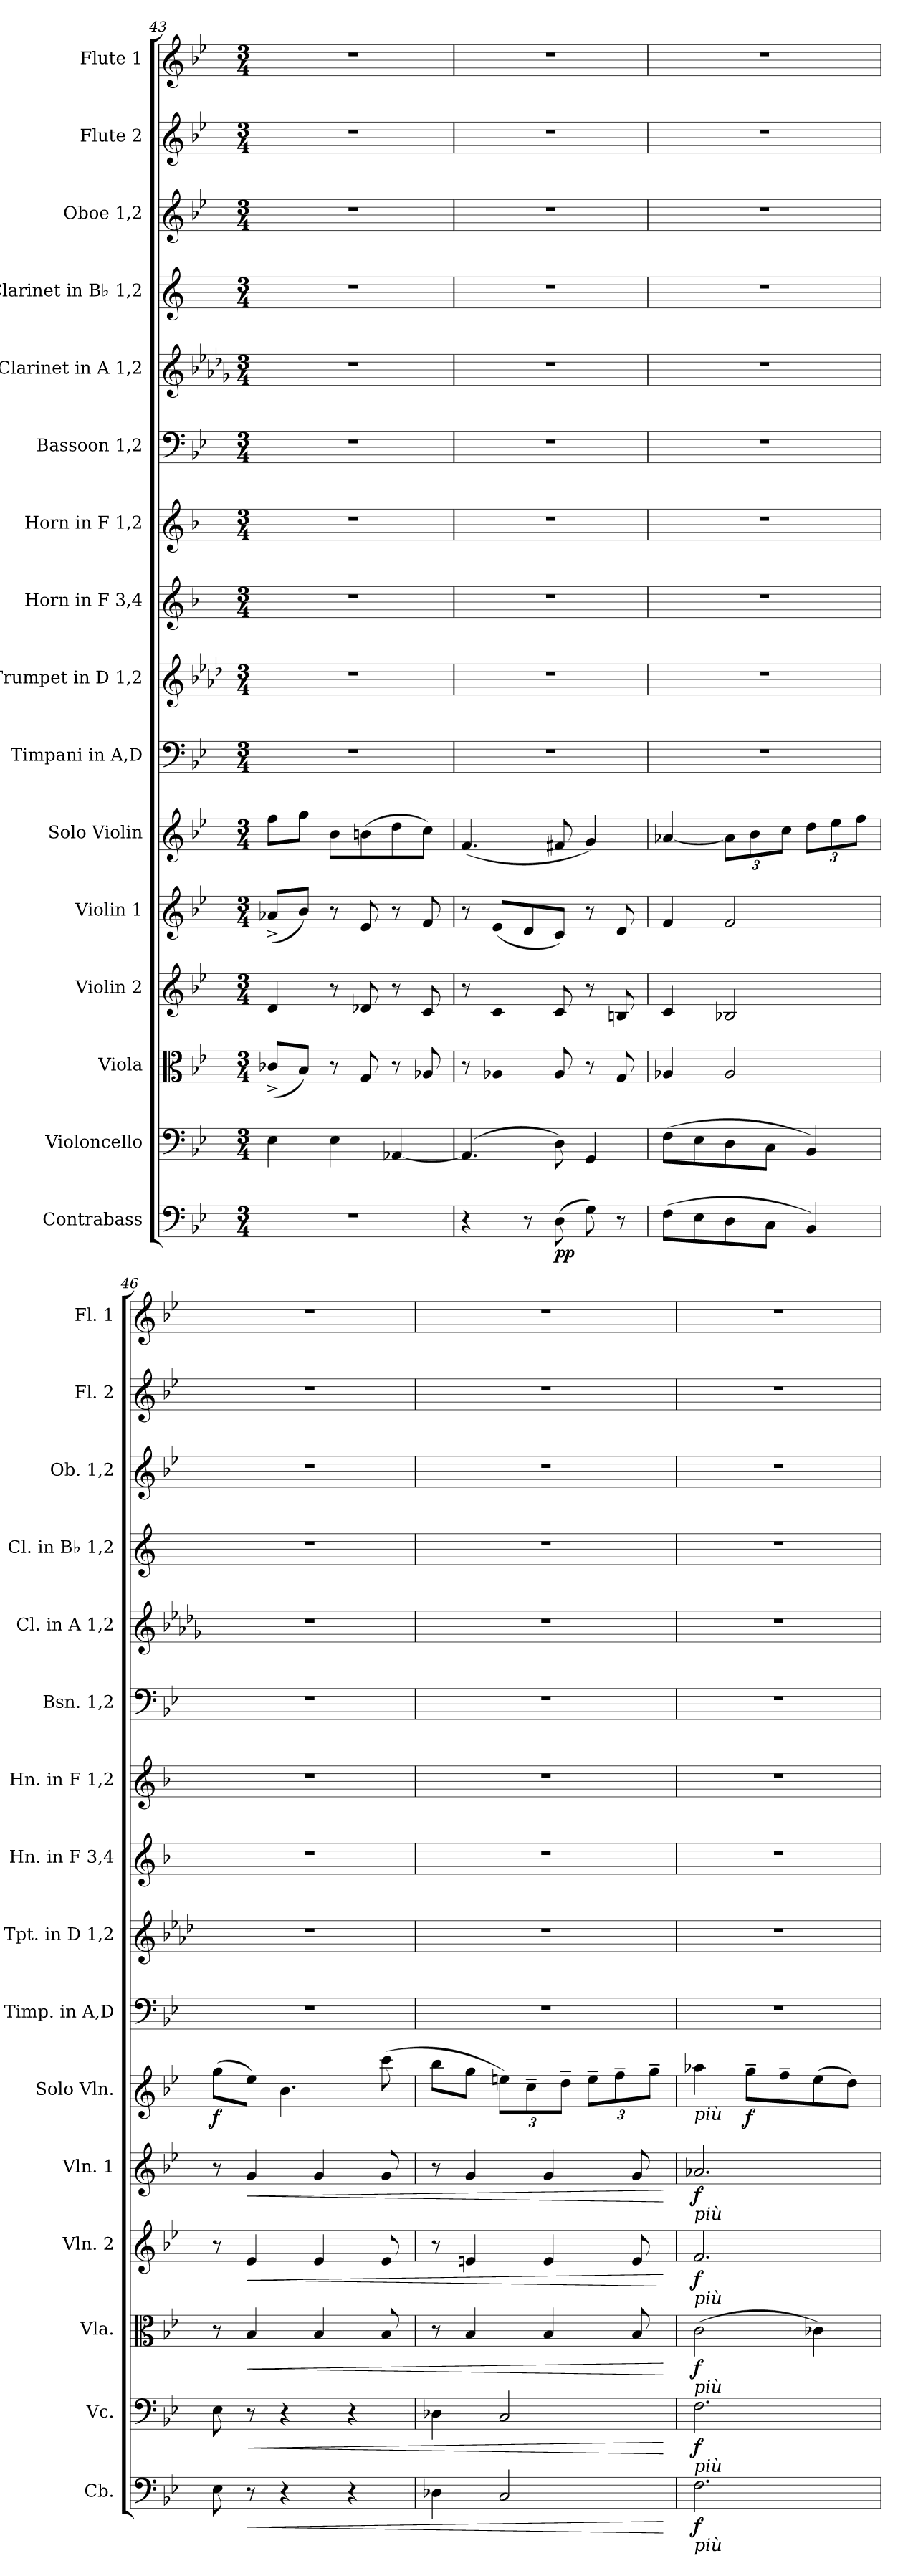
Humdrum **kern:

**kern	**dynam	**kern	**dynam	**kern	**dynam	**kern	**dynam	**kern	**dynam	**kern	**dynam	**kern	**kern	**kern	**kern	**kern	**kern	**kern	**kern	**kern	**kern
*part16	*part16	*part15	*part15	*part14	*part14	*part13	*part13	*part12	*part12	*part11	*part11	*part10	*part9	*part8	*part7	*part6	*part5	*part4	*part3	*part2	*part1
*staff16	*staff16	*staff15	*staff15	*staff14	*staff14	*staff13	*staff13	*staff12	*staff12	*staff11	*staff11	*staff10	*staff9	*staff8	*staff7	*staff6	*staff5	*staff4	*staff3	*staff2	*staff1
*I"Contrabass	*	*I"Violoncello	*	*I"Viola	*	*I"Violin 2	*	*I"Violin 1	*	*I"Solo Violin	*	*I"Timpani in A,D	*I"Trumpet in D 1,2	*I"Horn in F 3,4	*I"Horn in F 1,2	*I"Bassoon 1,2	*I"Clarinet in A 1,2	*I"Clarinet in B♭ 1,2	*I"Oboe 1,2	*I"Flute 2	*I"Flute 1
*I'Cb.	*	*I'Vc.	*	*I'Vla.	*	*I'Vln. 2	*	*I'Vln. 1	*	*I'Solo Vln.	*	*I'Timp. in A,D	*I'Tpt. in D 1,2	*I'Hn. in F 3,4	*I'Hn. in F 1,2	*I'Bsn. 1,2	*I'Cl. in A 1,2	*I'Cl. in B♭ 1,2	*I'Ob. 1,2	*I'Fl. 2	*I'Fl. 1
*clefF4	*	*clefF4	*	*clefC3	*	*clefG2	*	*clefG2	*	*clefG2	*	*clefF4	*clefG2	*clefG2	*clefG2	*clefF4	*clefG2	*clefG2	*clefG2	*clefG2	*clefG2
*ITrd7c12	*	*	*	*	*	*	*	*	*	*	*	*	*ITrd-1c-2	*ITrd4c7	*ITrd4c7	*	*ITrd2c3	*ITrd1c2	*	*	*
*k[b-e-]	*	*k[b-e-]	*	*k[b-e-]	*	*k[b-e-]	*	*k[b-e-]	*	*k[b-e-]	*	*k[b-e-]	*k[b-e-]	*k[b-e-]	*k[b-e-]	*k[b-e-]	*k[b-e-]	*k[b-e-]	*k[b-e-]	*k[b-e-]	*k[b-e-]
*M3/4	*	*M3/4	*	*M3/4	*	*M3/4	*	*M3/4	*	*M3/4	*	*M3/4	*M3/4	*M3/4	*M3/4	*M3/4	*M3/4	*M3/4	*M3/4	*M3/4	*M3/4
=43	=43	=43	=43	=43	=43	=43	=43	=43	=43	=43	=43	=43	=43	=43	=43	=43	=43	=43	=43	=43	=43
2.r	.	4E-\	.	(<8c-X^/L	.	4d/	.	(<8a-X^/L	.	8ff\L	.	2.r	2.r	2.r	2.r	2.r	2.r	2.r	2.r	2.r	2.r
.	.	.	.	8B-/J)	.	.	.	8b-/J)	.	8gg\J	.	.	.	.	.	.	.	.	.	.	.
.	.	4E-\	.	8r	.	8r	.	8r	.	8b-\L	.	.	.	.	.	.	.	.	.	.	.
.	.	.	.	8G/	.	8d-X/	.	8e-/	.	(>8bn\	.	.	.	.	.	.	.	.	.	.	.
.	.	[4AA-X/	.	8r	.	8r	.	8r	.	8dd\	.	.	.	.	.	.	.	.	.	.	.
.	.	.	.	8A-X/	.	8c/	.	8f/	.	8cc\J)	.	.	.	.	.	.	.	.	.	.	.
=44	=44	=44	=44	=44	=44	=44	=44	=44	=44	=44	=44	=44	=44	=44	=44	=44	=44	=44	=44	=44	=44
4r	.	(>4.AA-/]	.	8r	.	8r	.	8r	.	(<4.f/	.	2.r	2.r	2.r	2.r	2.r	2.r	2.r	2.r	2.r	2.r
.	.	.	.	4A-X/	.	4c/	.	(<8e-/L	.	.	.	.	.	.	.	.	.	.	.	.	.
8r	.	.	.	.	.	.	.	8d/	.	.	.	.	.	.	.	.	.	.	.	.	.
!	!LO:DY:b	!	!	!	!	!	!	!	!	!	!	!	!	!	!	!	!	!	!	!	!
(>8DD\	pp	8D\)	.	8A-/	.	8c/	.	8c/J)	.	8f#X/	.	.	.	.	.	.	.	.	.	.	.
8GG\)	.	4GG/	.	8r	.	8r	.	8r	.	4g/)	.	.	.	.	.	.	.	.	.	.	.
8r	.	.	.	8G/	.	8Bn/	.	8d/	.	.	.	.	.	.	.	.	.	.	.	.	.
!!LO:LB:g=z
=45	=45	=45	=45	=45	=45	=45	=45	=45	=45	=45	=45	=45	=45	=45	=45	=45	=45	=45	=45	=45	=45
(>8FF\L	.	(>8F\L	.	4A-X/	.	4c/	.	4f/	.	[4a-X/	.	2.r	2.r	2.r	2.r	2.r	2.r	2.r	2.r	2.r	2.r
8EE-\	.	8E-\	.	.	.	.	.	.	.	.	.	.	.	.	.	.	.	.	.	.	.
*	*	*	*	*	*	*	*	*	*	*Xbrackettup	*	*	*	*	*	*	*	*	*	*	*
8DD\	.	8D\	.	2A-/	.	2B-X/	.	2f/	.	12a-\L]	.	.	.	.	.	.	.	.	.	.	.
.	.	.	.	.	.	.	.	.	.	12b-\	.	.	.	.	.	.	.	.	.	.	.
8CC\J	.	8C\J	.	.	.	.	.	.	.	.	.	.	.	.	.	.	.	.	.	.	.
.	.	.	.	.	.	.	.	.	.	12cc\J	.	.	.	.	.	.	.	.	.	.	.
4BBB-/)	.	4BB-/)	.	.	.	.	.	.	.	12dd\L	.	.	.	.	.	.	.	.	.	.	.
.	.	.	.	.	.	.	.	.	.	12ee-\	.	.	.	.	.	.	.	.	.	.	.
.	.	.	.	.	.	.	.	.	.	12ff\J	.	.	.	.	.	.	.	.	.	.	.
=46	=46	=46	=46	=46	=46	=46	=46	=46	=46	=46	=46	=46	=46	=46	=46	=46	=46	=46	=46	=46	=46
!	!	!	!	!	!	!	!	!	!	!	!LO:DY:b	!	!	!	!	!	!	!	!	!	!
8EE-\	.	8E-\	.	8r	.	8r	.	8r	.	(>8gg\L	f	2.r	2.r	2.r	2.r	2.r	2.r	2.r	2.r	2.r	2.r
!	!LO:HP:b	!	!LO:HP:b	!	!LO:HP:b	!	!LO:HP:b	!	!LO:HP:b	!	!	!	!	!	!	!	!	!	!	!	!
8r	<	8r	<	4B-/	<	4e-/	<	4g/	<	8ee-\J)	.	.	.	.	.	.	.	.	.	.	.
4r	.	4r	.	.	.	.	.	.	.	4.b-\	.	.	.	.	.	.	.	.	.	.	.
.	.	.	.	4B-/	.	4e-/	.	4g/	.	.	.	.	.	.	.	.	.	.	.	.	.
4r	.	4r	.	.	.	.	.	.	.	.	.	.	.	.	.	.	.	.	.	.	.
.	.	.	.	8B-/	.	8e-/	.	8g/	.	(>8ccc\	.	.	.	.	.	.	.	.	.	.	.
=47	=47	=47	=47	=47	=47	=47	=47	=47	=47	=47	=47	=47	=47	=47	=47	=47	=47	=47	=47	=47	=47
4DD-X\	.	4D-X\	.	8r	.	8r	.	8r	.	8bb-\L	.	2.r	2.r	2.r	2.r	2.r	2.r	2.r	2.r	2.r	2.r
.	.	.	.	4B-/	.	4en/	.	4g/	.	8gg\J	.	.	.	.	.	.	.	.	.	.	.
2CC/	.	2C/	.	.	.	.	.	.	.	12een\L)	.	.	.	.	.	.	.	.	.	.	.
.	.	.	.	.	.	.	.	.	.	12cc~\	.	.	.	.	.	.	.	.	.	.	.
.	.	.	.	4B-/	.	4e/	.	4g/	.	.	.	.	.	.	.	.	.	.	.	.	.
.	.	.	.	.	.	.	.	.	.	12dd~\J	.	.	.	.	.	.	.	.	.	.	.
.	.	.	.	.	.	.	.	.	.	12ee~\L	.	.	.	.	.	.	.	.	.	.	.
.	.	.	.	.	.	.	.	.	.	12ff~\	.	.	.	.	.	.	.	.	.	.	.
.	.	.	.	8B-/	.	8e/	.	8g/	.	.	.	.	.	.	.	.	.	.	.	.	.
.	.	.	.	.	.	.	.	.	.	12gg~\J	.	.	.	.	.	.	.	.	.	.	.
.	[	.	[	.	[	.	[	.	[	.	.	.	.	.	.	.	.	.	.	.	.
=48	=48	=48	=48	=48	=48	=48	=48	=48	=48	=48	=48	=48	=48	=48	=48	=48	=48	=48	=48	=48	=48
!	!	!	!	!	!	!	!	!	!	!LO:TX:b:i:t=più	!	!	!	!	!	!	!	!	!	!	!
!	!	!	!	!	!	!	!	!LO:TX:b:i:t=più	!	!	!	!	!	!	!	!	!	!	!	!	!
!	!	!	!	!	!	!LO:TX:b:i:t=più	!	!	!	!	!	!	!	!	!	!	!	!	!	!	!
!	!	!	!	!LO:TX:b:i:t=più	!	!	!	!	!	!	!	!	!	!	!	!	!	!	!	!	!
!	!	!LO:TX:b:i:t=più	!	!	!	!	!	!	!	!	!	!	!	!	!	!	!	!	!	!	!
!LO:TX:b:i:t=più	!	!	!	!	!	!	!	!	!	!	!	!	!	!	!	!	!	!	!	!	!
!	!LO:DY:b	!	!LO:DY:b	!	!LO:DY:b	!	!LO:DY:b	!	!LO:DY:b	!	!	!	!	!	!	!	!	!	!	!	!
2.FF\	f	2.F\	f	(>2c\	f	2.f/	f	2.a-X/	f	4aa-X\	.	2.r	2.r	2.r	2.r	2.r	2.r	2.r	2.r	2.r	2.r
!	!	!	!	!	!	!	!	!	!	!	!LO:DY:b	!	!	!	!	!	!	!	!	!	!
.	.	.	.	.	.	.	.	.	.	8gg~\L	f	.	.	.	.	.	.	.	.	.	.
.	.	.	.	.	.	.	.	.	.	8ff~\	.	.	.	.	.	.	.	.	.	.	.
.	.	.	.	4c-X\)	.	.	.	.	.	(>8ee-\	.	.	.	.	.	.	.	.	.	.	.
.	.	.	.	.	.	.	.	.	.	8dd\J)	.	.	.	.	.	.	.	.	.	.	.
=	=	=	=	=	=	=	=	=	=	=	=	=	=	=	=	=	=	=	=	=	=
*-	*-	*-	*-	*-	*-	*-	*-	*-	*-	*-	*-	*-	*-	*-	*-	*-	*-	*-	*-	*-	*-
